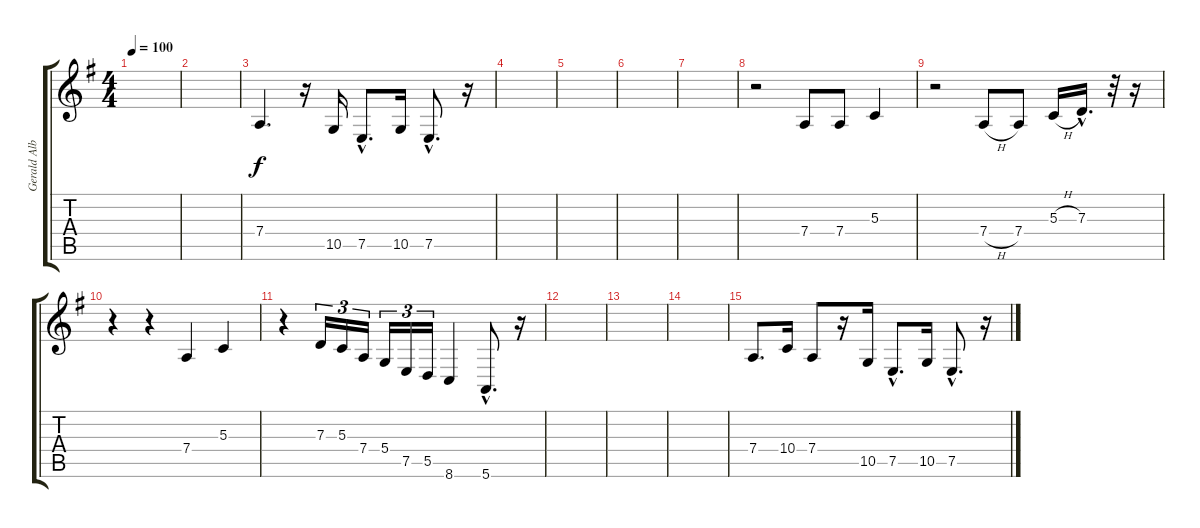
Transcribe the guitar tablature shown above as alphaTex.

\track ("Gerald Albrigth, Patches Stewart" "Gerald Alb") {instrument altosax}
\staff {score tabs}
\tuning (E4 B3 G3 D3 A2 E2) {hide}
\ts (4 4)
\tempo 100
\clef g2
\ks g
|
|
7.4.4{d} r.16 10.5.16 7.5{hac}.8{d} 10.5.16 7.5{hac}.8{d} r.16 |
|
|
|
|
r.2{instrument trumpet} 7.4.8 7.4.8 5.3.4 |
r.2 7.4{h}.8 7.4.8 5.3{h}.16 7.3{hac}.16{d} r.32 r.16 |
r.4 r.4 7.4.4 5.3.4 |
r.4 7.3.16{tu (3 2)} 5.3.16{tu (3 2)} 7.4.16{tu (3 2)} 5.4.16{tu (3 2)} 7.5.16{tu (3 2)} 5.5.16{tu (3 2)} 8.6.4 5.6{hac}.8{d} r.16 |
|
|
|
7.4.8{d} 10.4.16 7.4.8 r.16 10.5.16 7.5{hac}.8{d} 10.5.16 7.5{hac}.8{d} r.16
